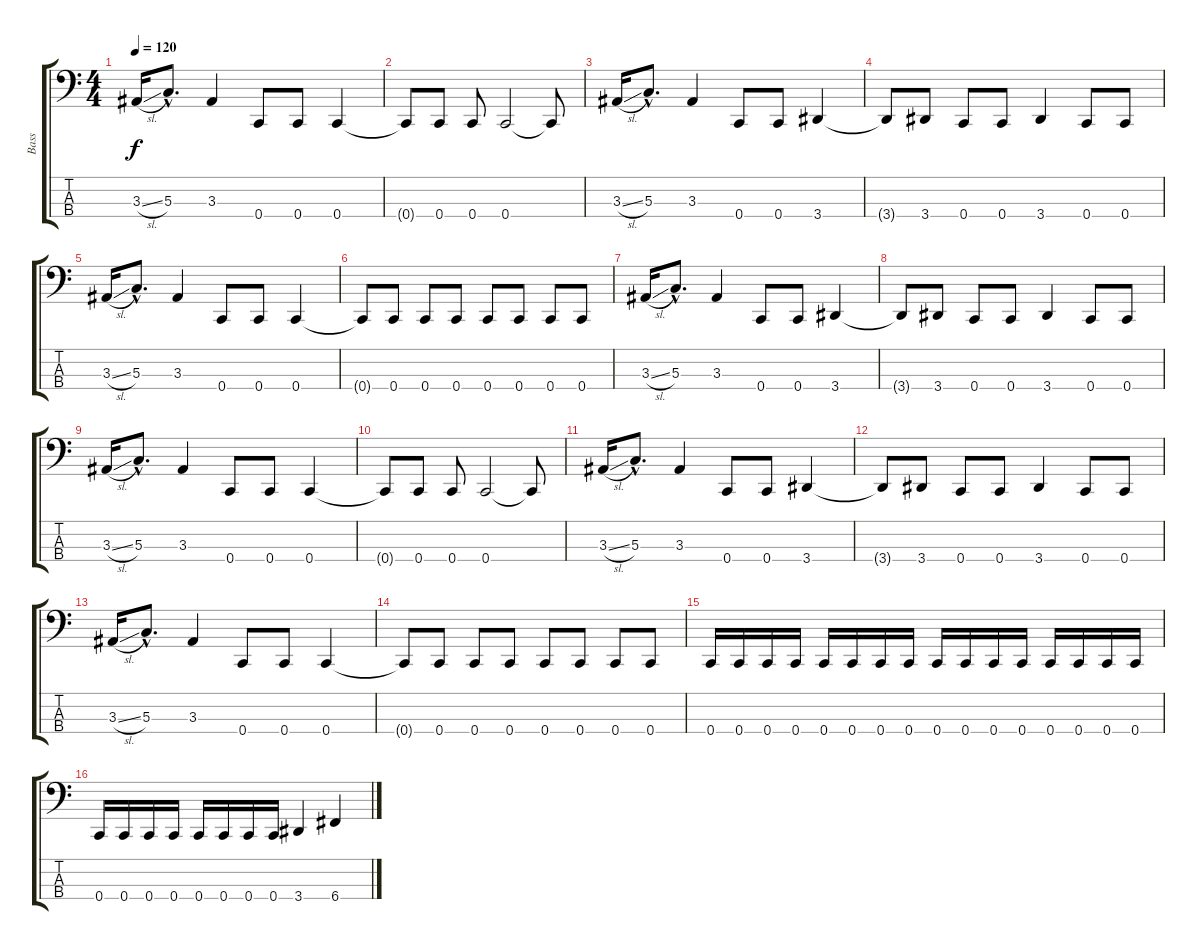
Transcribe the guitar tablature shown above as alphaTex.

\track ("Bass" "Bass") {instrument electricbassfinger}
\staff {score tabs}
\tuning (F2 C2 G1 C1) {hide}
\ts (4 4)
\tempo 120
\clef f4
\ks c
3.3{sl}.16{dy f} 5.3{hac}.8{d} 3.3.4 0.4.8 0.4.8 0.4.4 |
0.4{t}.8 0.4.8 0.4.8 0.4.2 0.4{t}.8 |
3.3{sl}.16 5.3{hac}.8{d} 3.3.4 0.4.8 0.4.8 3.4.4 |
3.4{t}.8 3.4.8 0.4.8 0.4.8 3.4.4 0.4.8 0.4.8 |
3.3{sl}.16 5.3{hac}.8{d} 3.3.4 0.4.8 0.4.8 0.4.4 |
0.4{t}.8 0.4.8 0.4.8 0.4.8 0.4.8 0.4.8 0.4.8 0.4.8 |
3.3{sl}.16 5.3{hac}.8{d} 3.3.4 0.4.8 0.4.8 3.4.4 |
3.4{t}.8 3.4.8 0.4.8 0.4.8 3.4.4 0.4.8 0.4.8 |
3.3{sl}.16 5.3{hac}.8{d} 3.3.4 0.4.8 0.4.8 0.4.4 |
0.4{t}.8 0.4.8 0.4.8 0.4.2 0.4{t}.8 |
3.3{sl}.16 5.3{hac}.8{d} 3.3.4 0.4.8 0.4.8 3.4.4 |
3.4{t}.8 3.4.8 0.4.8 0.4.8 3.4.4 0.4.8 0.4.8 |
3.3{sl}.16 5.3{hac}.8{d} 3.3.4 0.4.8 0.4.8 0.4.4 |
0.4{t}.8 0.4.8 0.4.8 0.4.8 0.4.8 0.4.8 0.4.8 0.4.8 |
0.4.16 0.4.16 0.4.16 0.4.16 0.4.16 0.4.16 0.4.16 0.4.16 0.4.16 0.4.16 0.4.16 0.4.16 0.4.16 0.4.16 0.4.16 0.4.16 |
0.4.16 0.4.16 0.4.16 0.4.16 0.4.16 0.4.16 0.4.16 0.4.16 3.4.4 6.4.4
